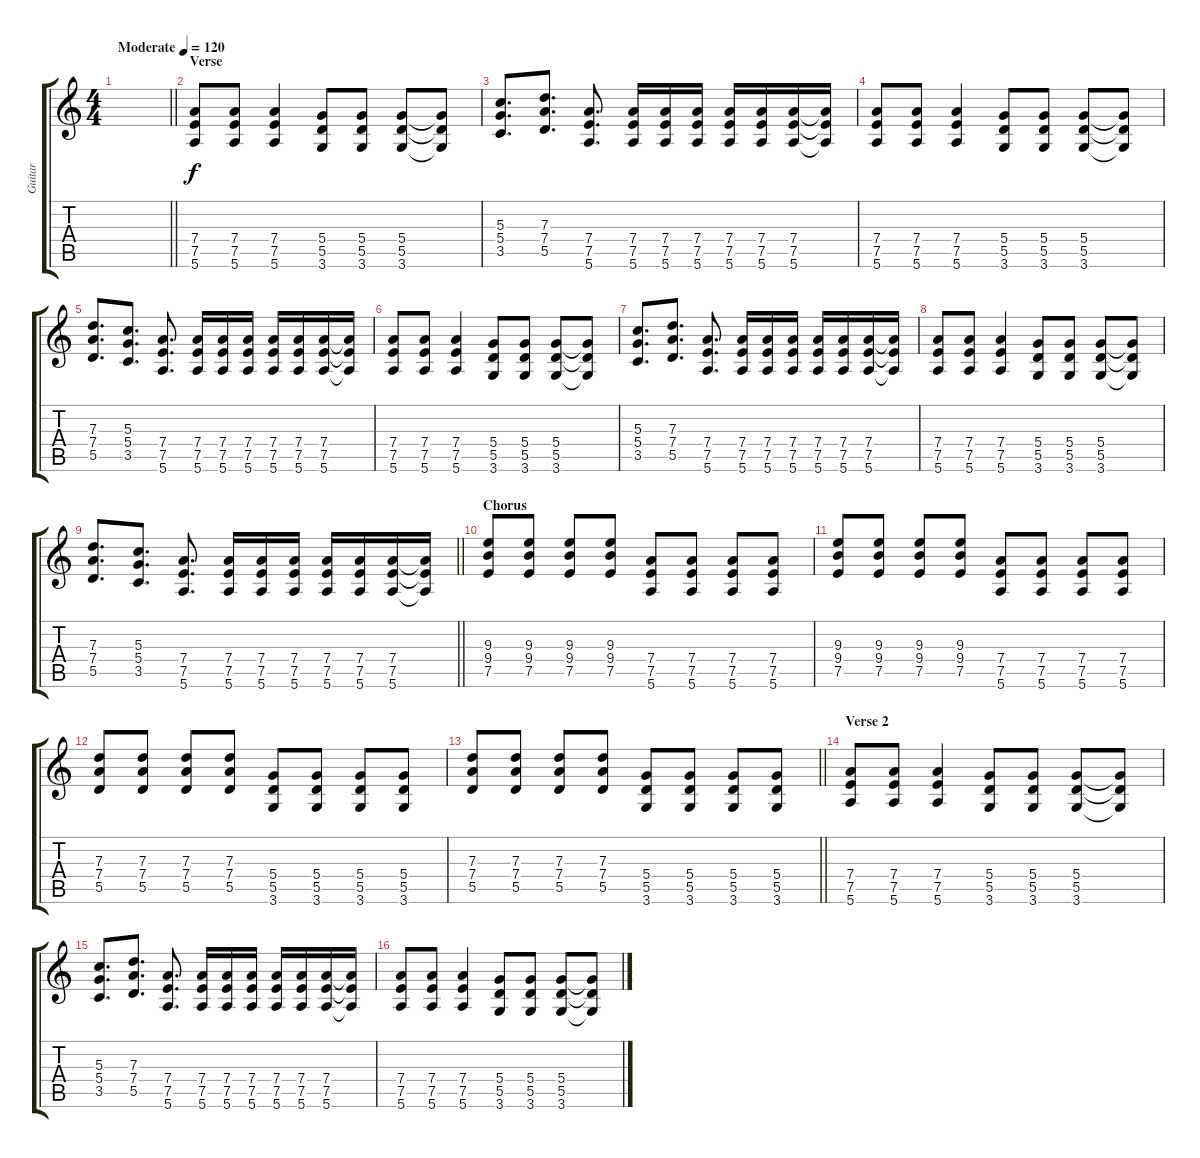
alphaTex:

\track ("Guitar" "Guitar") {instrument distortionguitar}
\staff {score tabs}
\tuning (E4 B3 G3 D3 A2 E2) {hide}
\ts (4 4)
\tempo (120 "Moderate")
\clef g2
\barLineRight lightlight
\ks c
|
\section ("" "Verse")
(7.4 7.5 5.6).8 (7.4 7.5 5.6).8 (7.4 7.5 5.6).4 (5.4 5.5 3.6).8 (5.4 5.5 3.6).8 (5.4 5.5 3.6).8 (5.4{t} 5.5{t} 3.6{t}).8 |
(5.3 5.4 3.5).8{d} (7.3 7.4 5.5).8{d} (7.4 7.5 5.6).8{d} (7.4 7.5 5.6).16 (7.4 7.5 5.6).16 (7.4 7.5 5.6).16 (7.4 7.5 5.6).16 (7.4 7.5 5.6).16 (7.4 7.5 5.6).16 (7.4{t} 7.5{t} 5.6{t}).16 |
(7.4 7.5 5.6).8 (7.4 7.5 5.6).8 (7.4 7.5 5.6).4 (5.4 5.5 3.6).8 (5.4 5.5 3.6).8 (5.4 5.5 3.6).8 (5.4{t} 5.5{t} 3.6{t}).8 |
(7.3 7.4 5.5).8{d} (5.3 5.4 3.5).8{d} (7.4 7.5 5.6).8{d} (7.4 7.5 5.6).16 (7.4 7.5 5.6).16 (7.4 7.5 5.6).16 (7.4 7.5 5.6).16 (7.4 7.5 5.6).16 (7.4 7.5 5.6).16 (7.4{t} 7.5{t} 5.6{t}).16 |
(7.4 7.5 5.6).8 (7.4 7.5 5.6).8 (7.4 7.5 5.6).4 (5.4 5.5 3.6).8 (5.4 5.5 3.6).8 (5.4 5.5 3.6).8 (5.4{t} 5.5{t} 3.6{t}).8 |
(5.3 5.4 3.5).8{d} (7.3 7.4 5.5).8{d} (7.4 7.5 5.6).8{d} (7.4 7.5 5.6).16 (7.4 7.5 5.6).16 (7.4 7.5 5.6).16 (7.4 7.5 5.6).16 (7.4 7.5 5.6).16 (7.4 7.5 5.6).16 (7.4{t} 7.5{t} 5.6{t}).16 |
(7.4 7.5 5.6).8 (7.4 7.5 5.6).8 (7.4 7.5 5.6).4 (5.4 5.5 3.6).8 (5.4 5.5 3.6).8 (5.4 5.5 3.6).8 (5.4{t} 5.5{t} 3.6{t}).8 |
\barLineRight lightlight
(7.3 7.4 5.5).8{d} (5.3 5.4 3.5).8{d} (7.4 7.5 5.6).8{d} (7.4 7.5 5.6).16 (7.4 7.5 5.6).16 (7.4 7.5 5.6).16 (7.4 7.5 5.6).16 (7.4 7.5 5.6).16 (7.4 7.5 5.6).16 (7.4{t} 7.5{t} 5.6{t}).16 |
\section ("" "Chorus")
(9.3 9.4 7.5).8 (9.3 9.4 7.5).8 (9.3 9.4 7.5).8 (9.3 9.4 7.5).8 (7.4 7.5 5.6).8 (7.4 7.5 5.6).8 (7.4 7.5 5.6).8 (7.4 7.5 5.6).8 |
(9.3 9.4 7.5).8 (9.3 9.4 7.5).8 (9.3 9.4 7.5).8 (9.3 9.4 7.5).8 (7.4 7.5 5.6).8 (7.4 7.5 5.6).8 (7.4 7.5 5.6).8 (7.4 7.5 5.6).8 |
(7.3 7.4 5.5).8 (7.3 7.4 5.5).8 (7.3 7.4 5.5).8 (7.3 7.4 5.5).8 (5.4 5.5 3.6).8 (5.4 5.5 3.6).8 (5.4 5.5 3.6).8 (5.4 5.5 3.6).8 |
\barLineRight lightlight
(7.3 7.4 5.5).8 (7.3 7.4 5.5).8 (7.3 7.4 5.5).8 (7.3 7.4 5.5).8 (5.4 5.5 3.6).8 (5.4 5.5 3.6).8 (5.4 5.5 3.6).8 (5.4 5.5 3.6).8 |
\section ("" "Verse 2")
(7.4 7.5 5.6).8 (7.4 7.5 5.6).8 (7.4 7.5 5.6).4 (5.4 5.5 3.6).8 (5.4 5.5 3.6).8 (5.4 5.5 3.6).8 (5.4{t} 5.5{t} 3.6{t}).8 |
(5.3 5.4 3.5).8{d} (7.3 7.4 5.5).8{d} (7.4 7.5 5.6).8{d} (7.4 7.5 5.6).16 (7.4 7.5 5.6).16 (7.4 7.5 5.6).16 (7.4 7.5 5.6).16 (7.4 7.5 5.6).16 (7.4 7.5 5.6).16 (7.4{t} 7.5{t} 5.6{t}).16 |
(7.4 7.5 5.6).8 (7.4 7.5 5.6).8 (7.4 7.5 5.6).4 (5.4 5.5 3.6).8 (5.4 5.5 3.6).8 (5.4 5.5 3.6).8 (5.4{t} 5.5{t} 3.6{t}).8
